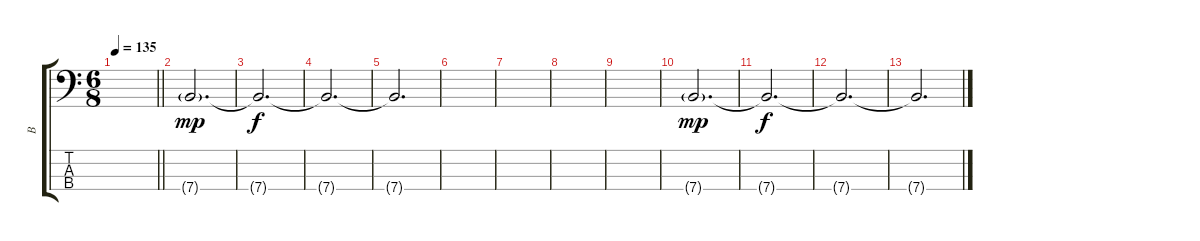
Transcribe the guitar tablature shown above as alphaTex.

\track ("B" "B") {instrument electricbasspick}
\staff {score tabs}
\tuning (G2 D2 A1 E1) {hide}
\ts (6 8)
\tempo 135
\clef f4
\barLineRight lightlight
\ks c
|
7.4{g}.2{d dy mp} |
7.4{t}.2{d dy f} |
7.4{t}.2{d} |
7.4{t}.2{d} |
|
|
|
|
7.4{g}.2{d dy mp} |
7.4{t}.2{d dy f} |
7.4{t}.2{d} |
7.4{t}.2{d}
